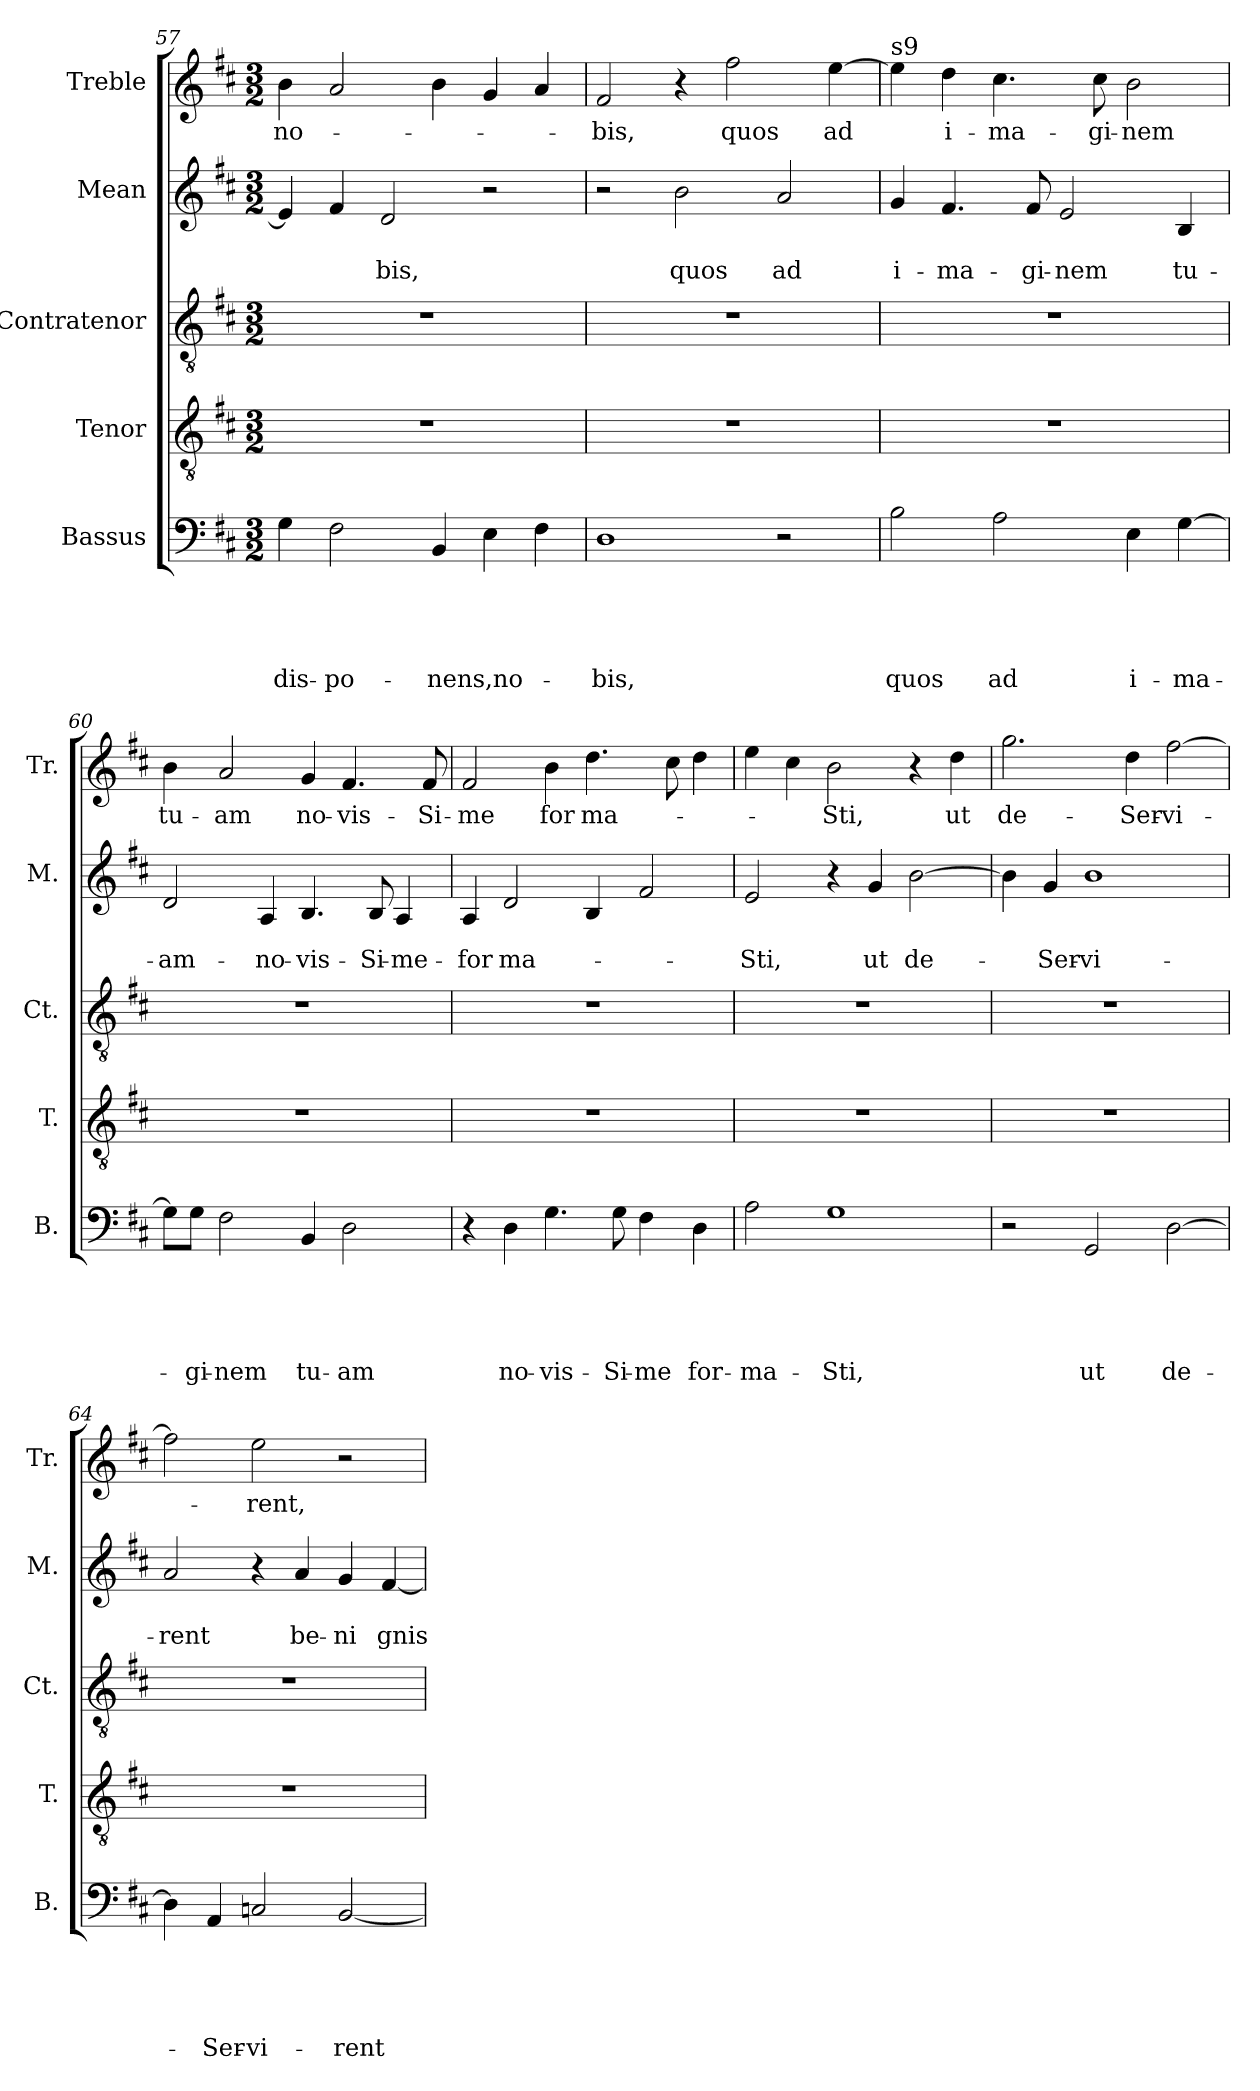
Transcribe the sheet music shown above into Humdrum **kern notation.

**kern	**text	**text	**text	**text	**text	**kern	**kern	**kern	**text	**text	**kern	**text
*part5	*part5	*part5	*part5	*part5	*part5	*part4	*part3	*part2	*part2	*part2	*part1	*part1
*staff5	*staff5	*staff5	*staff5	*staff5	*staff5	*staff4	*staff3	*staff2	*staff2	*staff2	*staff1	*staff1
*I"Bassus	*	*	*	*	*	*I"Tenor	*I"Contratenor	*I"Mean	*	*	*I"Treble	*
*I'B.	*	*	*	*	*	*I'T.	*I'Ct.	*I'M.	*	*	*I'Tr.	*
*clefF4	*	*	*	*	*	*clefGv2	*clefGv2	*clefG2	*	*	*clefG2	*
*k[f#c#]	*	*	*	*	*	*k[f#c#]	*k[f#c#]	*k[f#c#]	*	*	*k[f#c#]	*
*D:	*	*	*	*	*	*D:	*D:	*D:	*	*	*D:	*
*M3/2	*	*	*	*	*	*M3/2	*M3/2	*M3/2	*	*	*M3/2	*
=57	=57	=57	=57	=57	=57	=57	=57	=57	=57	=57	=57	=57
!	!	!	!	!	!LO:LY:b	!LO:N:vis=1	!LO:N:vis=1	!	!	!	!	!LO:LY:b
4G\	.	.	.	.	dis-	1.r	1.r	4e/]	.	.	4b\	no-
!	!	!	!	!	!LO:LY:b:rj	!	!	!	!	!	!	!
2F#\	.	.	.	.	-po-	.	.	4f#/	.	.	2a/	.
!	!	!	!	!	!	!	!	!	!	!LO:LY:b	!	!
.	.	.	.	.	.	.	.	2d/	.	-bis,	.	.
!	!	!	!	!	!LO:LY:b	!	!	!	!	!	!	!
4BB/	.	.	.	.	-nens,no-	.	.	.	.	.	4b\	.
4E\	.	.	.	.	.	.	.	2r	.	.	4g/	.
4F#\	.	.	.	.	.	.	.	.	.	.	4a/	.
=58	=58	=58	=58	=58	=58	=58	=58	=58	=58	=58	=58	=58
!	!	!	!	!	!LO:LY:b	!LO:N:vis=1	!LO:N:vis=1	!	!	!	!	!LO:LY:b
1D	.	.	.	.	-bis,	1.r	1.r	2r	.	.	2f#/	-bis,
!	!	!	!	!	!	!	!	!	!	!LO:LY:b	!	!
.	.	.	.	.	.	.	.	2b\	.	quos	4r	.
!	!	!	!	!	!	!	!	!	!	!	!	!LO:LY:b
.	.	.	.	.	.	.	.	.	.	.	2ff#\	quos
!	!	!	!	!	!	!	!	!	!	!LO:LY:b	!	!
2r	.	.	.	.	.	.	.	2a/	.	ad	.	.
!	!	!	!	!	!	!	!	!	!	!	!	!LO:LY:b
.	.	.	.	.	.	.	.	.	.	.	[<4ee\	ad
!!LO:LB:g=z
=59	=59	=59	=59	=59	=59	=59	=59	=59	=59	=59	=59	=59
!	!	!	!	!	!	!	!	!	!	!	!LO:TX:a:t=s9	!
!	!	!	!	!	!LO:LY:b	!	!	!	!	!LO:LY:b	!	!
2B\	.	.	.	.	quos	1.r	1.r	4g/	.	i-	4ee\]	.
!	!	!	!	!	!	!	!	!	!	!LO:LY:b	!	!LO:LY:b
.	.	.	.	.	.	.	.	4.f#/	.	-ma-	4dd\	i-
!	!	!	!	!	!LO:LY:b	!	!	!	!	!	!	!LO:LY:b
2A\	.	.	.	.	ad	.	.	.	.	.	4.cc#\	-ma-
!	!	!	!	!	!	!	!	!	!	!LO:LY:b	!	!
.	.	.	.	.	.	.	.	8f#/	.	-gi-	.	.
!	!	!	!	!	!	!	!	!	!	!LO:LY:b	!	!
.	.	.	.	.	.	.	.	2e/	.	-nem	.	.
!	!	!	!	!	!	!	!	!	!	!	!	!LO:LY:b
.	.	.	.	.	.	.	.	.	.	.	8cc#\	-gi-
!	!	!	!	!	!LO:LY:b	!	!	!	!	!	!	!LO:LY:b
4E\	.	.	.	.	i-	.	.	.	.	.	2b\	-nem
!	!	!	!	!	!LO:LY:b	!	!	!	!	!LO:LY:b	!	!
[>4G\	.	.	.	.	-ma-	.	.	4B/	.	tu-	.	.
=60	=60	=60	=60	=60	=60	=60	=60	=60	=60	=60	=60	=60
!	!	!	!	!	!	!	!	!	!	!LO:LY:b	!	!LO:LY:b
8G\L]	.	.	.	.	.	1.r	1.r	2d/	.	-am-	4b\	tu-
!	!	!	!	!	!LO:LY:b	!	!	!	!	!	!	!
8G\J	.	.	.	.	-gi-	.	.	.	.	.	.	.
!	!	!	!	!	!LO:LY:b	!	!	!	!	!	!	!LO:LY:b
2F#\	.	.	.	.	-nem	.	.	.	.	.	2a/	-am
!	!	!	!	!	!	!	!	!	!	!LO:LY:b	!	!
.	.	.	.	.	.	.	.	4A/	.	-no-	.	.
!	!	!	!	!	!LO:LY:b	!	!	!	!	!LO:LY:b:rj	!	!LO:LY:b
4BB/	.	.	.	.	tu-	.	.	4.B/	.	-vis-	4g/	no-
!	!	!	!	!	!LO:LY:b:rj	!	!	!	!	!	!	!LO:LY:b:rj
2D\	.	.	.	.	-am	.	.	.	.	.	4.f#/	-vis-
!	!	!	!	!	!	!	!	!	!	!LO:LY:b	!	!
.	.	.	.	.	.	.	.	8B/	.	-Si-	.	.
!	!	!	!	!	!	!	!	!	!	!LO:LY:b	!	!
.	.	.	.	.	.	.	.	4A/	.	-me-	.	.
!	!	!	!	!	!	!	!	!	!	!	!	!LO:LY:b
.	.	.	.	.	.	.	.	.	.	.	8f#/	-Si-
=61	=61	=61	=61	=61	=61	=61	=61	=61	=61	=61	=61	=61
!	!	!	!	!	!	!	!	!	!	!LO:LY:b	!	!LO:LY:b
4r	.	.	.	.	.	1.r	1.r	4A/	.	-for	2f#/	-me
!	!	!	!	!	!LO:LY:b	!	!	!	!	!LO:LY:b	!	!
4D\	.	.	.	.	no-	.	.	2d/	.	ma-	.	.
!	!	!	!	!	!LO:LY:b:rj	!	!	!	!	!	!	!LO:LY:b
4.G\	.	.	.	.	-vis-	.	.	.	.	.	4b\	for
!	!	!	!	!	!	!	!	!	!	!	!	!LO:LY:b
.	.	.	.	.	.	.	.	4B/	.	.	4.dd\	ma-
!	!	!	!	!	!LO:LY:b	!	!	!	!	!	!	!
8G\	.	.	.	.	-Si-	.	.	.	.	.	.	.
!	!	!	!	!	!LO:LY:b	!	!	!	!	!	!	!
4F#\	.	.	.	.	-me	.	.	2f#/	.	.	.	.
.	.	.	.	.	.	.	.	.	.	.	8cc#\	.
!	!	!	!	!	!LO:LY:b	!	!	!	!	!	!	!
4D\	.	.	.	.	for-	.	.	.	.	.	4dd\	.
=62	=62	=62	=62	=62	=62	=62	=62	=62	=62	=62	=62	=62
!	!	!	!	!	!LO:LY:b	!	!	!	!	!LO:LY:b	!	!
2A\	.	.	.	.	-ma-	1.r	1.r	2e/	.	-Sti,	4ee\	.
.	.	.	.	.	.	.	.	.	.	.	4cc#\	.
!	!	!	!	!	!LO:LY:b	!	!	!	!	!	!	!LO:LY:b
1G	.	.	.	.	-Sti,	.	.	4r	.	.	2b\	-Sti,
!	!	!	!	!	!	!	!	!	!	!LO:LY:b	!	!
.	.	.	.	.	.	.	.	4g/	.	ut	.	.
!	!	!	!	!	!	!	!	!	!	!LO:LY:b	!	!
.	.	.	.	.	.	.	.	[>2b\	.	de-	4r	.
!	!	!	!	!	!	!	!	!	!	!	!	!LO:LY:b
.	.	.	.	.	.	.	.	.	.	.	4dd\	ut
=63	=63	=63	=63	=63	=63	=63	=63	=63	=63	=63	=63	=63
!	!	!	!	!	!	!	!	!	!	!	!	!LO:LY:b
2r	.	.	.	.	.	1.r	1.r	4b\]	.	.	2.gg\	de-
!	!	!	!	!	!	!	!	!	!	!LO:LY:b	!	!
.	.	.	.	.	.	.	.	4g/	.	-Ser-	.	.
!	!	!	!	!	!LO:LY:b	!	!	!	!	!LO:LY:b:rj	!	!
2GG/	.	.	.	.	ut	.	.	1b	.	-vi-	.	.
!	!	!	!	!	!	!	!	!	!	!	!	!LO:LY:b
.	.	.	.	.	.	.	.	.	.	.	4dd\	-Ser-
!	!	!	!	!	!LO:LY:b	!	!	!	!	!	!	!LO:LY:b:rj
[>2D\	.	.	.	.	de-	.	.	.	.	.	[>2ff#\	-vi-
=64	=64	=64	=64	=64	=64	=64	=64	=64	=64	=64	=64	=64
!	!	!	!	!	!	!	!	!	!	!LO:LY:b	!	!
4D\]	.	.	.	.	.	1.r	1.r	2a/	.	-rent	2ff#\]	.
!	!	!	!	!	!LO:LY:b	!	!	!	!	!	!	!
4AA/	.	.	.	.	-Ser-	.	.	.	.	.	.	.
!	!	!	!	!	!LO:LY:b:rj	!	!	!	!	!	!	!LO:LY:b
2Cn/	.	.	.	.	-vi-	.	.	4r	.	.	2ee\	-rent,
!	!	!	!	!	!	!	!	!	!	!LO:LY:b	!	!
.	.	.	.	.	.	.	.	4a/	.	be-	.	.
!	!	!	!	!	!LO:LY:b	!	!	!	!	!LO:LY:b:rj	!	!
[<2BB/	.	.	.	.	-rent	.	.	4g/	.	-ni	2r	.
!	!	!	!	!	!	!	!	!	!	!LO:LY:b	!	!
.	.	.	.	.	.	.	.	[<4f#/	.	gnis	.	.
=	=	=	=	=	=	=	=	=	=	=	=	=
*-	*-	*-	*-	*-	*-	*-	*-	*-	*-	*-	*-	*-
